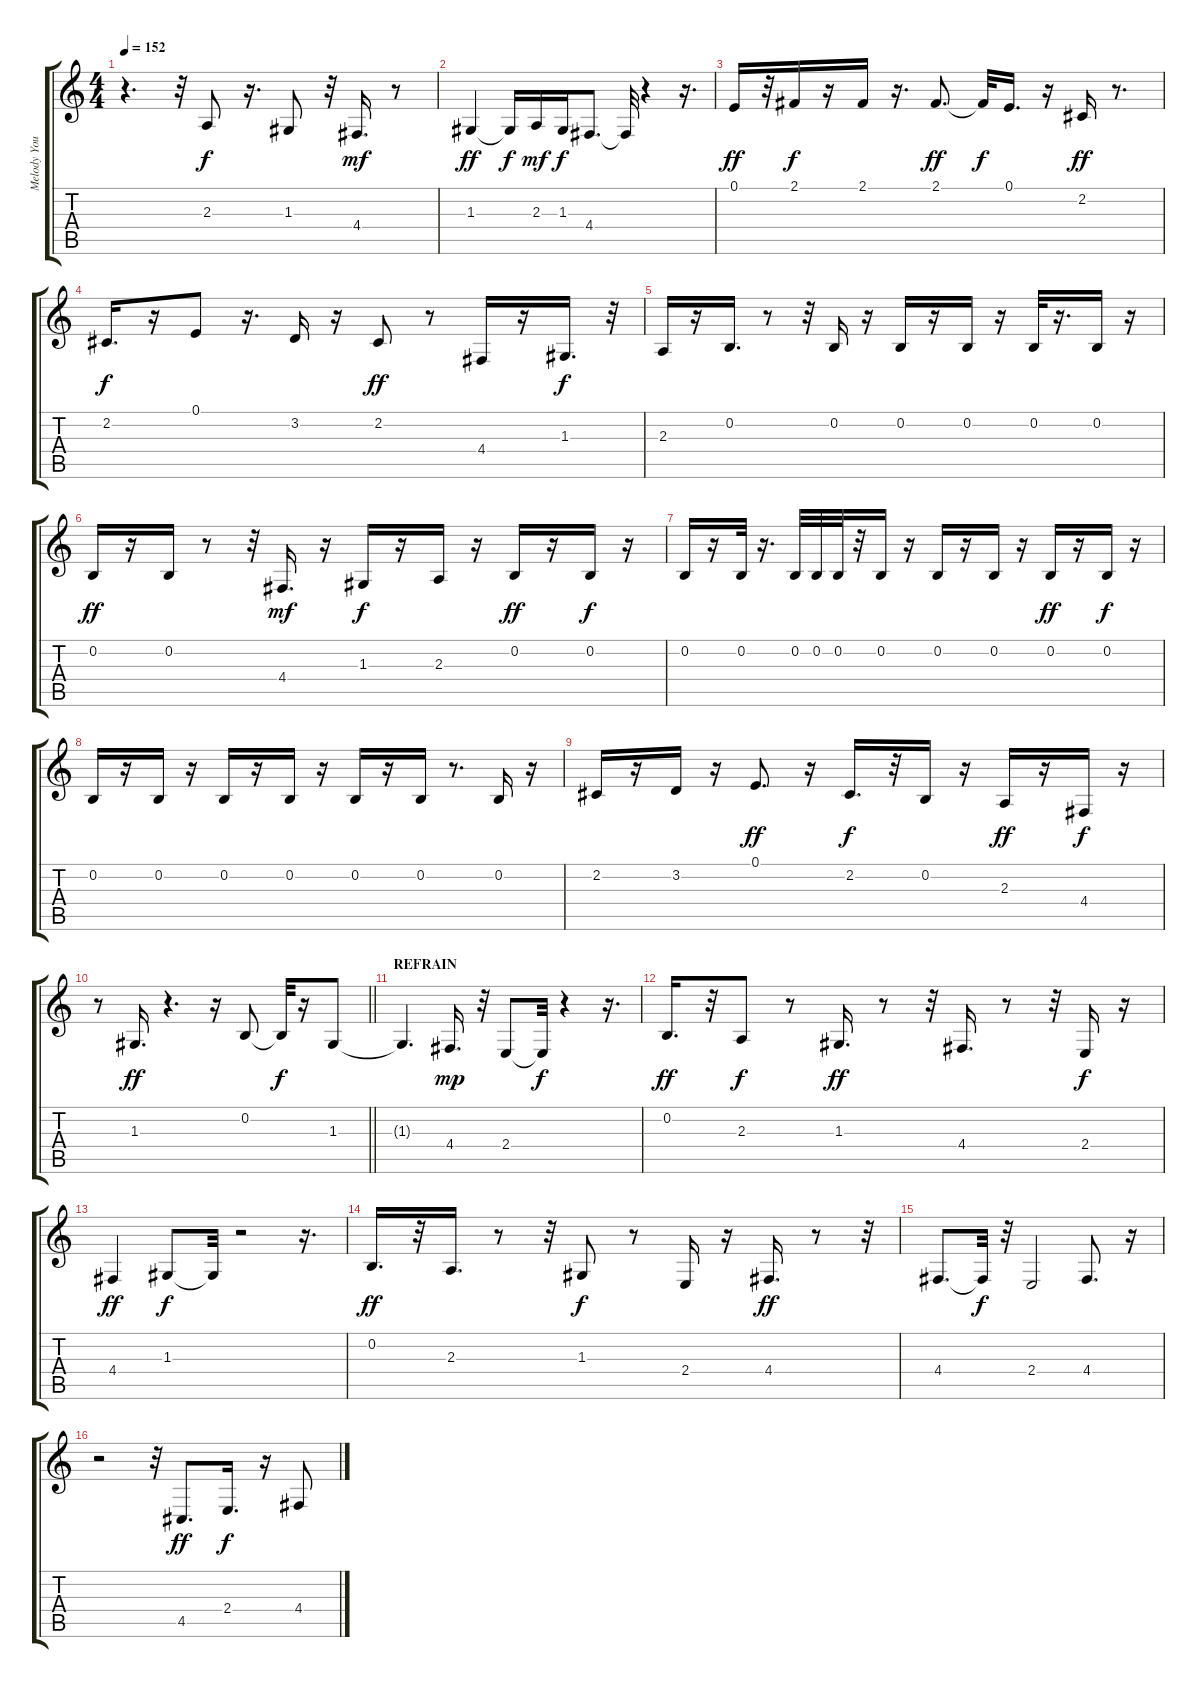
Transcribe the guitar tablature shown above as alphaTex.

\track ("Melody Youssou" "Melody You") {instrument tenorsax}
\staff {score tabs}
\tuning (E4 B3 G3 D3 A2 E2) {hide}
\ts (4 4)
\tempo 152
\clef g2
\ks c
r.4{d dy f} r.32 2.3.8 r.16{d} 1.3.8 r.32 4.4.16{d dy mf} r.8 |
1.3.4{dy ff} 1.3{t}.16{dy f} 2.3.16{dy mf} 1.3.16{dy f} 4.4.8{d} 4.4{t}.32 r.4 r.16{d} |
0.1.16{dy ff} r.32 2.1.16{dy f} r.16 2.1.16 r.16{d} 2.1.8{d dy ff} 2.1{t}.32{dy f} 0.1.16{d} r.16 2.2.16{dy ff} r.8{d} |
2.2.16{d dy f} r.16 0.1.8 r.16{d} 3.2.16 r.16 2.2.8{dy ff} r.8 4.4.16 r.16 1.3.16{d dy f} r.32 |
2.3.16 r.16 0.2.16{d} r.8 r.32 0.2.16 r.16 0.2.16 r.16 0.2.16 r.16 0.2.32 r.16{d} 0.2.16 r.16 |
0.2.16{dy ff} r.16 0.2.16 r.8 r.32 4.4.16{d dy mf} r.16 1.3.16{dy f} r.16 2.3.16 r.16 0.2.16{dy ff} r.16 0.2.16{dy f} r.16 |
0.2.16 r.16 0.2.32 r.16{d} 0.2.32 0.2.32 0.2.32 r.32 0.2.16 r.16 0.2.16 r.16 0.2.16 r.16 0.2.16{dy ff} r.16 0.2.16{dy f} r.16 |
0.2.16 r.16 0.2.16 r.16 0.2.16 r.16 0.2.16 r.16 0.2.16 r.16 0.2.16 r.8{d} 0.2.16 r.16 |
2.2.16 r.16 3.2.16 r.16 0.1.8{d dy ff} r.16 2.2.16{d dy f} r.32 0.2.16 r.16 2.3.16{dy ff} r.16 4.4.16{dy f} r.16 |
\barLineRight lightlight
r.8 1.3.16{d dy ff} r.4{d} r.16 0.2.8 0.2{t}.32{dy f} r.16 1.3.8 |
\section ("" "REFRAIN")
1.3{t}.4{d} 4.4.16{d dy mp} r.32 2.4.8 2.4{t}.32{dy f} r.4 r.16{d} |
0.2.16{d dy ff} r.32 2.3.8{dy f} r.8 1.3.16{d dy ff} r.8 r.32 4.4.16{d} r.8 r.32 2.4.16{dy f} r.16 |
4.4.4{dy ff} 1.3.8{dy f} 1.3{t}.32 r.2 r.16{d} |
0.2.16{d dy ff} r.32 2.3.16{d} r.8 r.32 1.3.8{dy f} r.8 2.4.16 r.16 4.4.16{d dy ff} r.8 r.32 |
4.4.8{d} 4.4{t}.32{dy f} r.32 2.4.2 4.4.8{d} r.16 |
r.2 r.32 4.5.8{d dy ff} 2.4.16{d dy f} r.16 4.4.8
